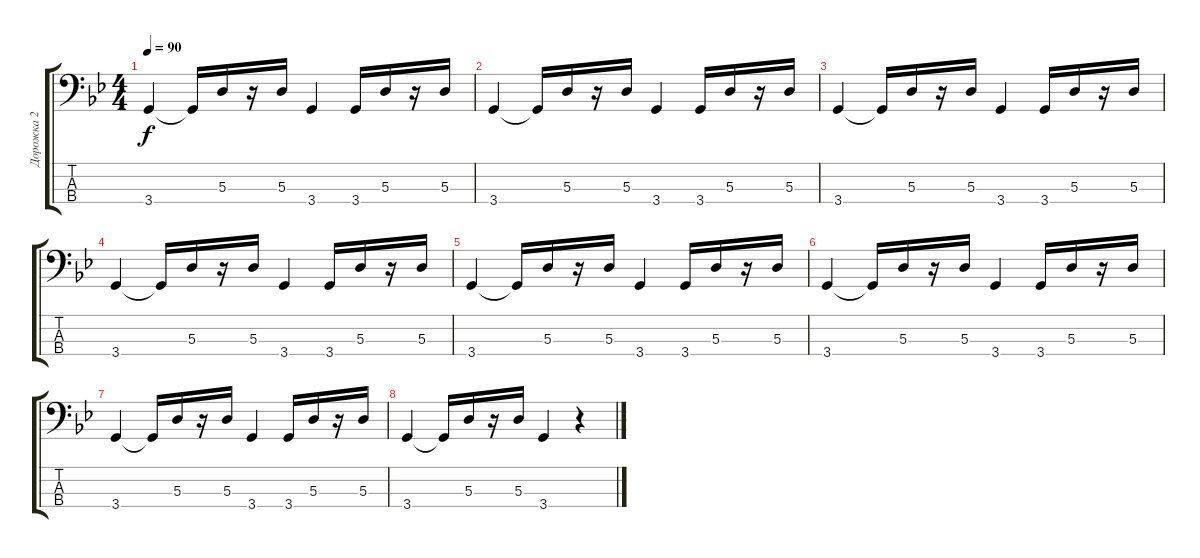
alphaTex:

\track ("Дорожка 2" "Дорожка 2") {instrument electricbassfinger}
\staff {score tabs}
\tuning (G2 D2 A1 E1) {hide}
\ts (4 4)
\tempo 90
\clef f4
\ks bb
3.4.4{dy f} 3.4{t}.16 5.3.16 r.16 5.3.16 3.4.4 3.4.16 5.3.16 r.16 5.3.16 |
3.4.4 3.4{t}.16 5.3.16 r.16 5.3.16 3.4.4 3.4.16 5.3.16 r.16 5.3.16 |
3.4.4 3.4{t}.16 5.3.16 r.16 5.3.16 3.4.4 3.4.16 5.3.16 r.16 5.3.16 |
3.4.4 3.4{t}.16 5.3.16 r.16 5.3.16 3.4.4 3.4.16 5.3.16 r.16 5.3.16 |
3.4.4 3.4{t}.16 5.3.16 r.16 5.3.16 3.4.4 3.4.16 5.3.16 r.16 5.3.16 |
3.4.4 3.4{t}.16 5.3.16 r.16 5.3.16 3.4.4 3.4.16 5.3.16 r.16 5.3.16 |
3.4.4 3.4{t}.16 5.3.16 r.16 5.3.16 3.4.4 3.4.16 5.3.16 r.16 5.3.16 |
3.4.4 3.4{t}.16 5.3.16 r.16 5.3.16 3.4.4 r.4
